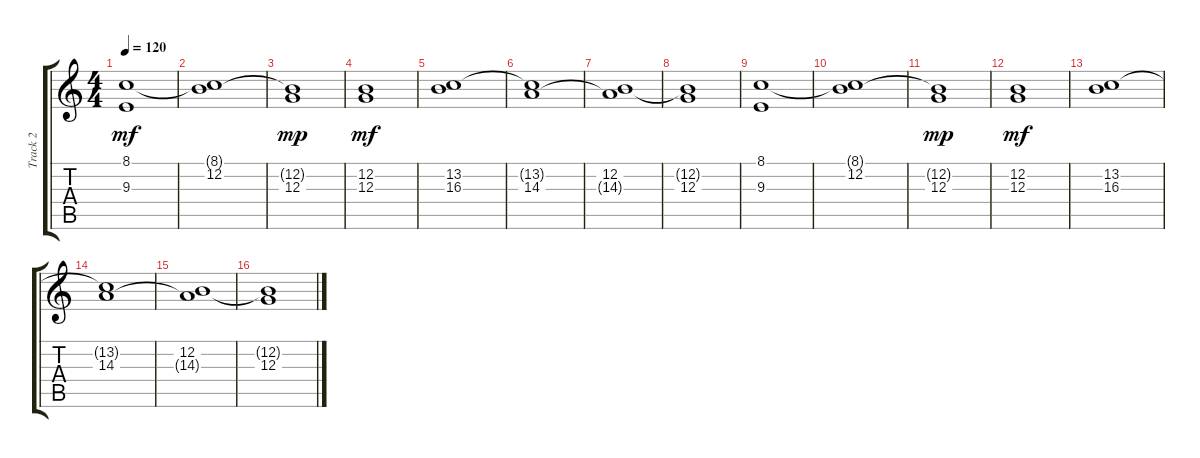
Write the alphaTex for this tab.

\track ("Track 2" "Track 2") {instrument stringensemble1}
\staff {score tabs}
\tuning (E4 B3 G3 D3 A2 E2) {hide}
\ts (4 4)
\tempo 120
\clef g2
\ks c
(8.1 9.3).1{dy mf} |
(8.1{t} 12.2).1 |
(12.2{t} 12.3).1{dy mp} |
(12.2 12.3).1{dy mf} |
(13.2 16.3).1 |
(13.2{t} 14.3).1 |
(12.2 14.3{t}).1 |
(12.2{t} 12.3).1 |
(8.1 9.3).1 |
(8.1{t} 12.2).1 |
(12.2{t} 12.3).1{dy mp} |
(12.2 12.3).1{dy mf} |
(13.2 16.3).1 |
(13.2{t} 14.3).1 |
(12.2 14.3{t}).1 |
(12.2{t} 12.3).1
